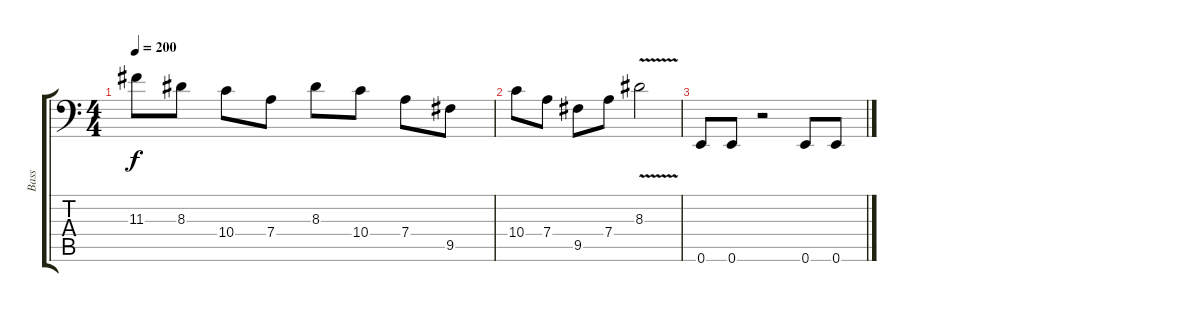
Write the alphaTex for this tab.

\track ("Bass" "Bass") {instrument electricbassfinger}
\staff {score tabs}
\tuning (E3 B2 G2 D2 A1 E1) {hide}
\ts (4 4)
\tempo 200
\clef f4
\ks c
11.3.8{dy f} 8.3.8 10.4.8 7.4.8 8.3.8 10.4.8 7.4.8 9.5.8 |
10.4.8 7.4.8 9.5.8 7.4.8 8.3{v}.2 |
0.6.8 0.6.8 r.2 0.6.8 0.6.8
